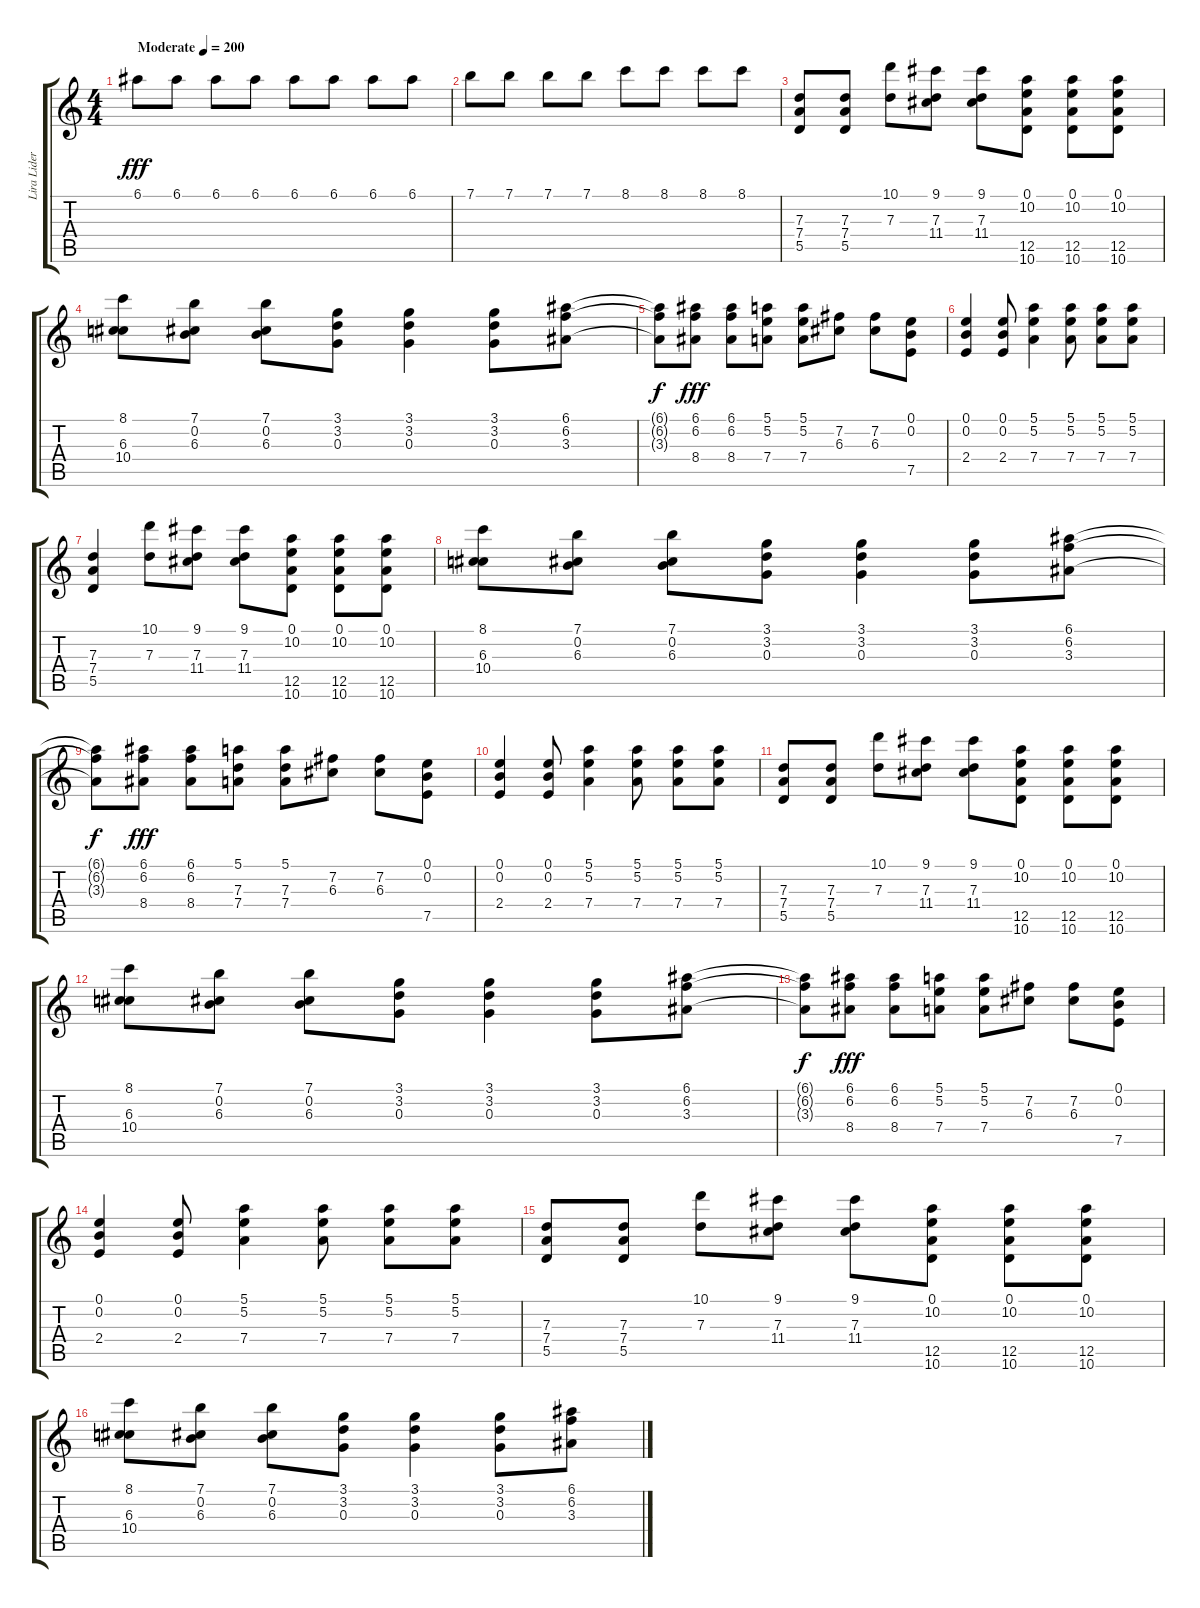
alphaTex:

\track ("Lira Lider" "Lira Lider") {instrument distortionguitar}
\staff {score tabs}
\tuning (E4 B3 G3 D3 A2 E2) {hide}
\ts (4 4)
\tempo (200 "Moderate")
\clef g2
\ks c
6.1.8{dy fff instrument distortionguitar} 6.1.8 6.1.8 6.1.8 6.1.8 6.1.8 6.1.8 6.1.8 |
7.1.8 7.1.8 7.1.8 7.1.8 8.1.8 8.1.8 8.1.8 8.1.8 |
(7.3 7.4 5.5).8 (7.3 7.4 5.5).8 (10.1 7.3).8 (9.1 7.3 11.4).8 (9.1 7.3 11.4).8 (0.1 10.2 12.5 10.6).8 (0.1 10.2 12.5 10.6).8 (0.1 10.2 12.5 10.6).8 |
(8.1 6.3 10.4).8 (7.1 0.2 6.3).8 (7.1 0.2 6.3).8 (3.1 3.2 0.3).8 (3.1 3.2 0.3).4 (3.1 3.2 0.3).8 (6.1 6.2 3.3).8 |
(6.1{t} 6.2{t} 3.3{t}).8{dy f} (6.1 6.2 8.4).8{dy fff} (6.1 6.2 8.4).8 (5.1 5.2 7.4).8 (5.1 5.2 7.4).8 (7.2 6.3).8 (7.2 6.3).8 (0.1 0.2 7.5).8 |
(0.1 0.2 2.4).4 (0.1 0.2 2.4).8 (5.1 5.2 7.4).4 (5.1 5.2 7.4).8 (5.1 5.2 7.4).8 (5.1 5.2 7.4).8 |
(7.3 7.4 5.5).4 (10.1 7.3).8 (9.1 7.3 11.4).8 (9.1 7.3 11.4).8 (0.1 10.2 12.5 10.6).8 (0.1 10.2 12.5 10.6).8 (0.1 10.2 12.5 10.6).8 |
(8.1 6.3 10.4).8 (7.1 0.2 6.3).8 (7.1 0.2 6.3).8 (3.1 3.2 0.3).8 (3.1 3.2 0.3).4 (3.1 3.2 0.3).8 (6.1 6.2 3.3).8 |
(6.1{t} 6.2{t} 3.3{t}).8{dy f} (6.1 6.2 8.4).8{dy fff} (6.1 6.2 8.4).8 (5.1 7.3 7.4).8 (5.1 7.3 7.4).8 (7.2 6.3).8 (7.2 6.3).8 (0.1 0.2 7.5).8 |
(0.1 0.2 2.4).4 (0.1 0.2 2.4).8 (5.1 5.2 7.4).4 (5.1 5.2 7.4).8 (5.1 5.2 7.4).8 (5.1 5.2 7.4).8 |
(7.3 7.4 5.5).8 (7.3 7.4 5.5).8 (10.1 7.3).8 (9.1 7.3 11.4).8 (9.1 7.3 11.4).8 (0.1 10.2 12.5 10.6).8 (0.1 10.2 12.5 10.6).8 (0.1 10.2 12.5 10.6).8 |
(8.1 6.3 10.4).8 (7.1 0.2 6.3).8 (7.1 0.2 6.3).8 (3.1 3.2 0.3).8 (3.1 3.2 0.3).4 (3.1 3.2 0.3).8 (6.1 6.2 3.3).8 |
(6.1{t} 6.2{t} 3.3{t}).8{dy f} (6.1 6.2 8.4).8{dy fff} (6.1 6.2 8.4).8 (5.1 5.2 7.4).8 (5.1 5.2 7.4).8 (7.2 6.3).8 (7.2 6.3).8 (0.1 0.2 7.5).8 |
(0.1 0.2 2.4).4 (0.1 0.2 2.4).8 (5.1 5.2 7.4).4 (5.1 5.2 7.4).8 (5.1 5.2 7.4).8 (5.1 5.2 7.4).8 |
(7.3 7.4 5.5).8 (7.3 7.4 5.5).8 (10.1 7.3).8 (9.1 7.3 11.4).8 (9.1 7.3 11.4).8 (0.1 10.2 12.5 10.6).8 (0.1 10.2 12.5 10.6).8 (0.1 10.2 12.5 10.6).8 |
(8.1 6.3 10.4).8 (7.1 0.2 6.3).8 (7.1 0.2 6.3).8 (3.1 3.2 0.3).8 (3.1 3.2 0.3).4 (3.1 3.2 0.3).8 (6.1 6.2 3.3).8
